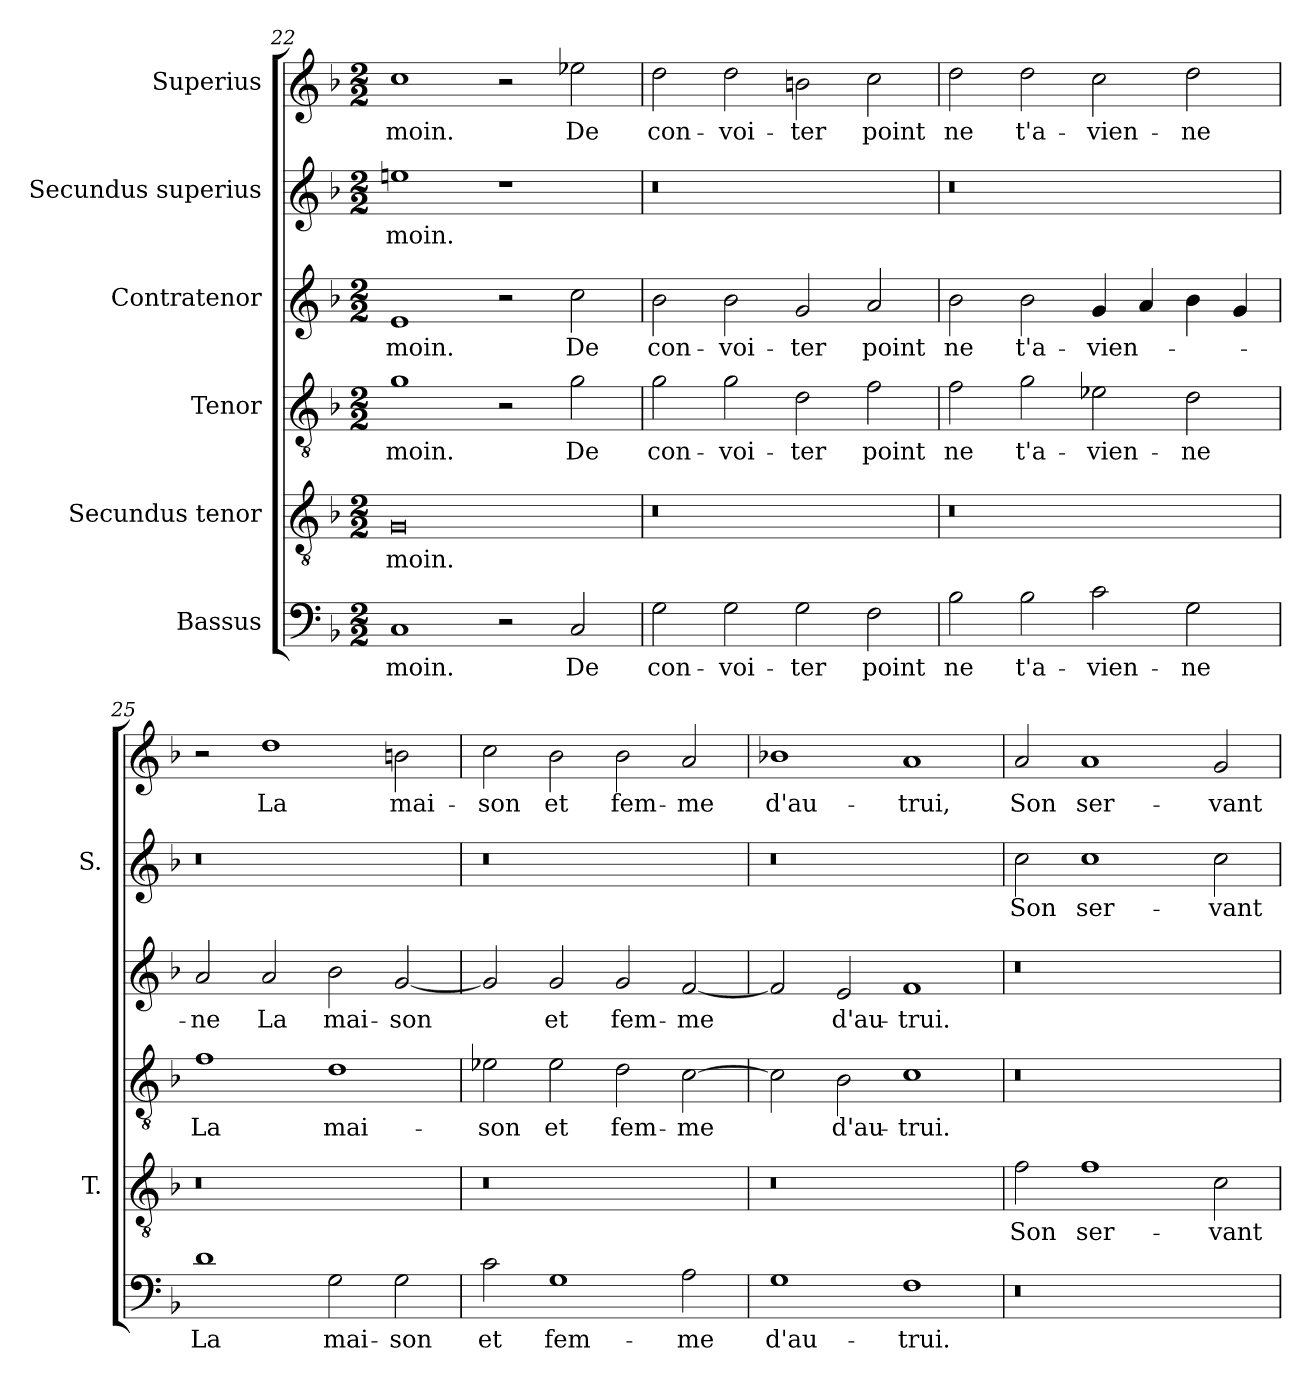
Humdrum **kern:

**kern	**text	**kern	**text	**kern	**text	**kern	**text	**kern	**text	**kern	**text
*part6	*part6	*part5	*part5	*part4	*part4	*part3	*part3	*part2	*part2	*part1	*part1
*staff6	*staff6	*staff5	*staff5	*staff4	*staff4	*staff3	*staff3	*staff2	*staff2	*staff1	*staff1
*I"Bassus	*	*I"Secundus tenor	*	*I"Tenor	*	*I"Contratenor	*	*I"Secundus superius	*	*I"Superius	*
*	*	*I'T.	*	*	*	*	*	*I'S.	*	*	*
!!LO:LB:g=z
*clefF4	*	*clefGv2	*	*clefGv2	*	*clefG2	*	*clefG2	*	*clefG2	*
*k[b-]	*	*k[b-]	*	*k[b-]	*	*k[b-]	*	*k[b-]	*	*k[b-]	*
*F:	*	*F:	*	*F:	*	*F:	*	*F:	*	*F:	*
*M2/2	*	*M2/2	*	*M2/2	*	*M2/2	*	*M2/2	*	*M2/2	*
=22	=22	=22	=22	=22	=22	=22	=22	=22	=22	=22	=22
1C/	-moin.	0G/	-moin.	1g\	-moin.	1e/	-moin.	1een\	-moin.	1cc\	-moin.
2r	.	.	.	2r	.	2r	.	1r	.	2r	.
2C/	De	.	.	2g\	De	2cc\	De	.	.	2ee-X\	De
=23	=23	=23	=23	=23	=23	=23	=23	=23	=23	=23	=23
!	!	!LO:N:vis=0	!	!	!	!	!	!LO:N:vis=0	!	!	!
2G\	con-	1r	.	2g\	con-	2b-\	con-	1r	.	2dd\	con-
2G\	-voi-	.	.	2g\	-voi-	2b-\	-voi-	.	.	2dd\	-voi-
2G\	-ter	1ryy	.	2d\	-ter	2g/	-ter	1ryy	.	2bn\	-ter
2F\	point	.	.	2f\	point	2a/	point	.	.	2cc\	point
=24	=24	=24	=24	=24	=24	=24	=24	=24	=24	=24	=24
!	!	!LO:N:vis=0	!	!	!	!	!	!LO:N:vis=0	!	!	!
2B-\	ne	1r	.	2f\	ne	2b-\	ne	1r	.	2dd\	ne
2B-\	t'a-	.	.	2g\	t'a-	2b-\	t'a-	.	.	2dd\	t'a-
2c\	-vien-	1ryy	.	2e-X\	-vien-	4g/	-vien-	1ryy	.	2cc\	-vien-
.	.	.	.	.	.	4a/	.	.	.	.	.
2G\	-ne	.	.	2d\	-ne	4b-\	.	.	.	2dd\	-ne
.	.	.	.	.	.	4g/	.	.	.	.	.
=25	=25	=25	=25	=25	=25	=25	=25	=25	=25	=25	=25
!	!	!LO:N:vis=0	!	!	!	!	!	!LO:N:vis=0	!	!	!
1d\	La	1r	.	1f\	La	2a/	-ne	1r	.	2r	.
.	.	.	.	.	.	2a/	La	.	.	1dd\	La
2G\	mai-	1ryy	.	1d\	mai-	2b-\	mai-	1ryy	.	.	.
2G\	-son	.	.	.	.	[2g/	-son	.	.	2bn\	mai-
=26	=26	=26	=26	=26	=26	=26	=26	=26	=26	=26	=26
!	!	!LO:N:vis=0	!	!	!	!	!	!LO:N:vis=0	!	!	!
2c\	et	1r	.	2e-X\	-son	2g/]	.	1r	.	2cc\	-son
1G\	fem-	.	.	2e-\	et	2g/	et	.	.	2b-\	et
.	.	1ryy	.	2d\	fem-	2g/	fem-	1ryy	.	2b-\	fem-
2A\	-me	.	.	[2c\	-me	[2f/	-me	.	.	2a/	-me
!!LO:PB:g=z
=27	=27	=27	=27	=27	=27	=27	=27	=27	=27	=27	=27
!	!	!LO:N:vis=0	!	!	!	!	!	!LO:N:vis=0	!	!	!
1G\	d'au-	1r	.	2c\]	.	2f/]	.	1r	.	1b-X\	d'au-
.	.	.	.	2B-\	d'au-	2e/	d'au-	.	.	.	.
1F\	-trui.	1ryy	.	1c\	-trui.	1f/	-trui.	1ryy	.	1a/	-trui,
=28	=28	=28	=28	=28	=28	=28	=28	=28	=28	=28	=28
!LO:N:vis=0	!	!	!	!LO:N:vis=0	!	!LO:N:vis=0	!	!	!	!	!
1r	.	2f\	Son	1r	.	1r	.	2cc\	Son	2a/	Son
.	.	1f\	ser-	.	.	.	.	1cc\	ser-	1a/	ser-
1ryy	.	.	.	1ryy	.	1ryy	.	.	.	.	.
.	.	2c\	-vant	.	.	.	.	2cc\	-vant	2g/	-vant
=	=	=	=	=	=	=	=	=	=	=	=
*-	*-	*-	*-	*-	*-	*-	*-	*-	*-	*-	*-
